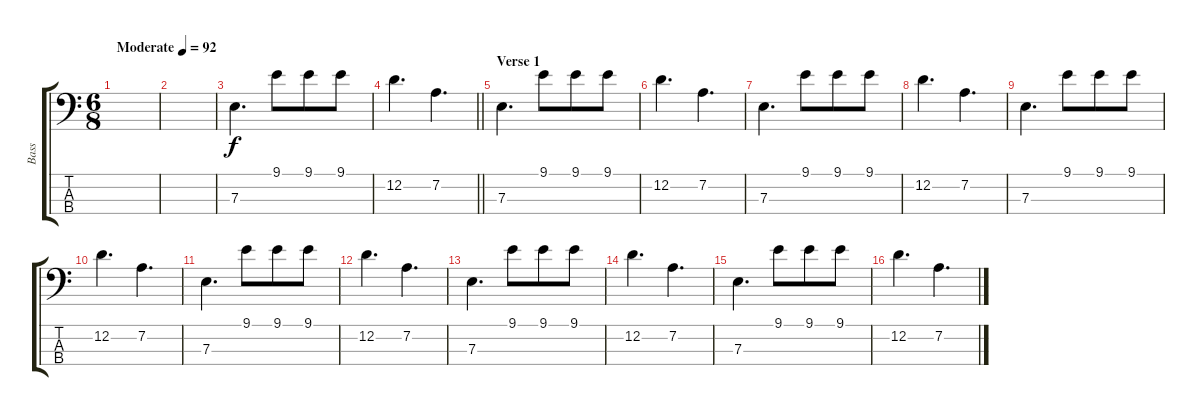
\track ("Bass" "Bass") {instrument electricbassfinger}
\staff {score tabs}
\tuning (G2 D2 A1 E1) {hide}
\ts (6 8)
\tempo (92 "Moderate")
\clef f4
\ks c
|
|
7.3.4{d} 9.1.8 9.1.8 9.1.8 |
\barLineRight lightlight
12.2.4{d} 7.2.4{d} |
\section ("" "Verse 1")
7.3.4{d} 9.1.8 9.1.8 9.1.8 |
12.2.4{d} 7.2.4{d} |
7.3.4{d} 9.1.8 9.1.8 9.1.8 |
12.2.4{d} 7.2.4{d} |
7.3.4{d} 9.1.8 9.1.8 9.1.8 |
12.2.4{d} 7.2.4{d} |
7.3.4{d} 9.1.8 9.1.8 9.1.8 |
12.2.4{d} 7.2.4{d} |
7.3.4{d} 9.1.8 9.1.8 9.1.8 |
12.2.4{d} 7.2.4{d} |
7.3.4{d} 9.1.8 9.1.8 9.1.8 |
12.2.4{d} 7.2.4{d}
